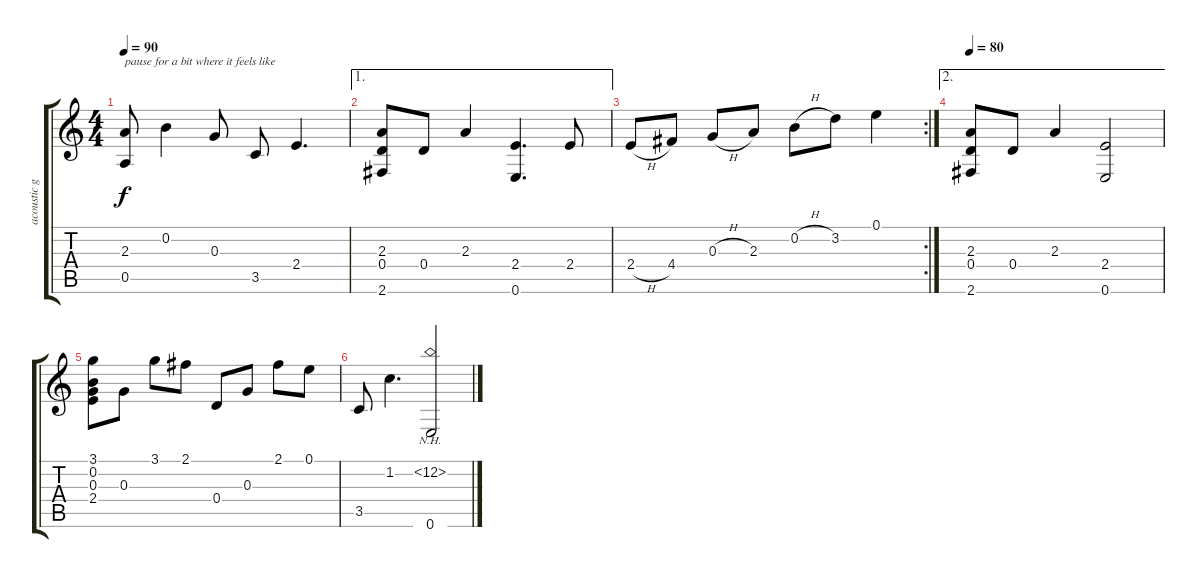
\track ("acoustic guitar" "acoustic g") {instrument acousticguitarsteel}
\staff {score tabs}
\tuning (E4 B3 G3 D3 A2 E2) {hide}
\ts (4 4)
\tempo 90
\clef g2
\ks c
(2.3 0.5).8{txt "pause for a bit where it feels like" dy f} 0.2.4 0.3.8 3.5.8 2.4.4{d} |
\ae 1
(2.3 0.4 2.6).8 0.4.8 2.3.4 (2.4 0.6).4{d} 2.4.8 |
\rc 2
2.4{h}.8 4.4.8 0.3{h}.8 2.3.8 0.2{h}.8 3.2.8 0.1.4 |
\ae 2
\tempo 80
(2.3 0.4 2.6).8 0.4.8 2.3.4 (2.4 0.6).2 |
(3.1 0.2 0.3 2.4).8 0.3.8 3.1.8 2.1.8 0.4.8 0.3.8 2.1.8 0.1.8 |
3.5.8 1.2.4{d} (12.2{nh} 0.6).2
